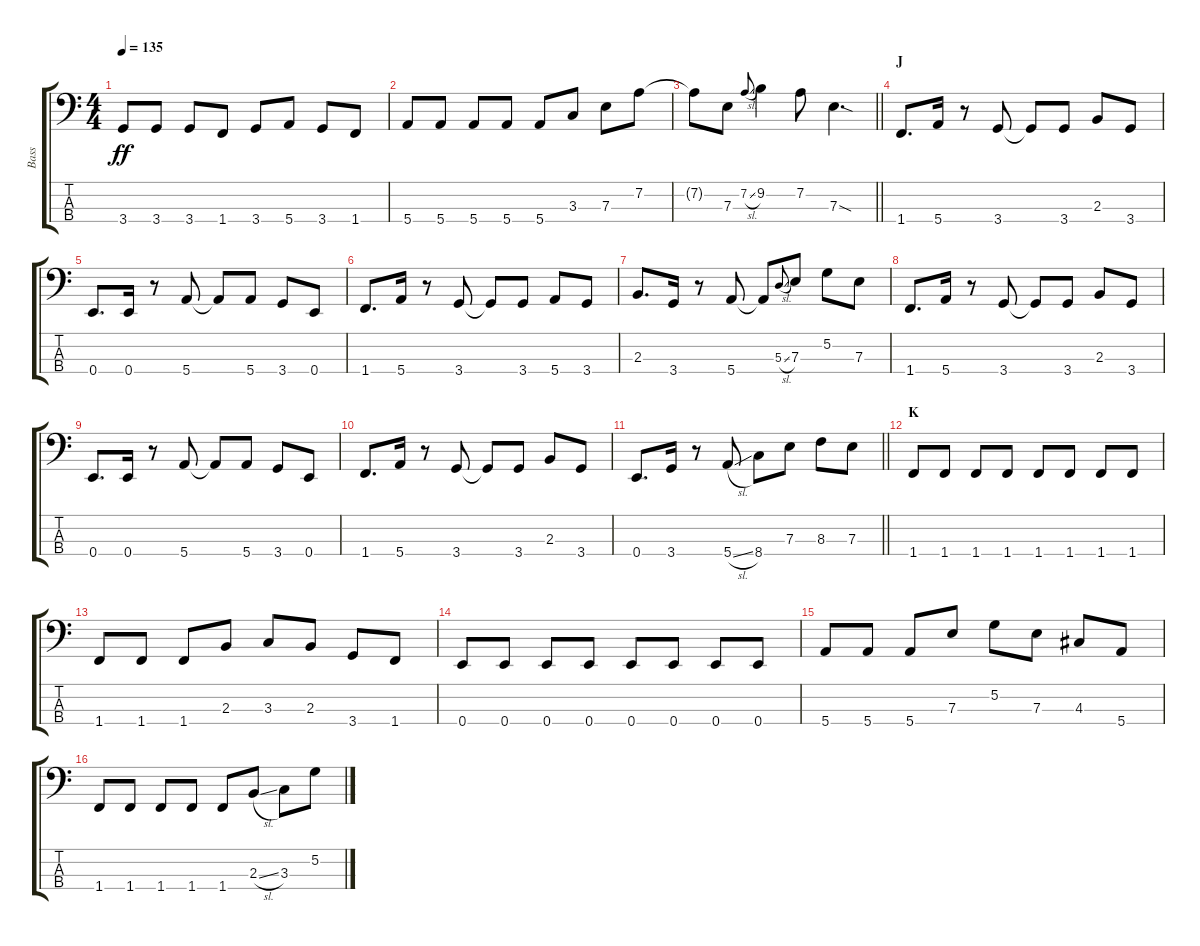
\track ("Bass" "Bass") {instrument electricbasspick}
\staff {score tabs}
\tuning (G2 D2 A1 E1) {hide}
\ts (4 4)
\tempo 135
\clef f4
\ks c
3.4.8{dy ff} 3.4.8 3.4.8 1.4.8 3.4.8 5.4.8 3.4.8 1.4.8 |
5.4.8 5.4.8 5.4.8 5.4.8 5.4.8 3.3.8 7.3.8 7.2.8 |
\barLineRight lightlight
7.2{t}.8 7.3.8 7.2{sl}.8{gr onbeat} 9.2.4 7.2.8 7.3{sod}.4{d} |
\section ("" "J")
1.4.8{d} 5.4.16 r.8 3.4.8 3.4{t}.8 3.4.8 2.3.8 3.4.8 |
0.4.8{d} 0.4.16 r.8 5.4.8 5.4{t}.8 5.4.8 3.4.8 0.4.8 |
1.4.8{d} 5.4.16 r.8 3.4.8 3.4{t}.8 3.4.8 5.4.8 3.4.8 |
2.3.8{d} 3.4.16 r.8 5.4.8 5.4{t}.8 5.3{sl}.8{gr onbeat} 7.3.8 5.2.8 7.3.8 |
1.4.8{d} 5.4.16 r.8 3.4.8 3.4{t}.8 3.4.8 2.3.8 3.4.8 |
0.4.8{d} 0.4.16 r.8 5.4.8 5.4{t}.8 5.4.8 3.4.8 0.4.8 |
1.4.8{d} 5.4.16 r.8 3.4.8 3.4{t}.8 3.4.8 2.3.8 3.4.8 |
\barLineRight lightlight
0.4.8{d} 3.4.16 r.8 5.4{sl}.8 8.4.8 7.3.8 8.3.8 7.3.8 |
\section ("" "K")
1.4.8 1.4.8 1.4.8 1.4.8 1.4.8 1.4.8 1.4.8 1.4.8 |
1.4.8 1.4.8 1.4.8 2.3.8 3.3.8 2.3.8 3.4.8 1.4.8 |
0.4.8 0.4.8 0.4.8 0.4.8 0.4.8 0.4.8 0.4.8 0.4.8 |
5.4.8 5.4.8 5.4.8 7.3.8 5.2.8 7.3.8 4.3.8 5.4.8 |
1.4.8 1.4.8 1.4.8 1.4.8 1.4.8 2.3{sl}.8 3.3.8 5.2.8
